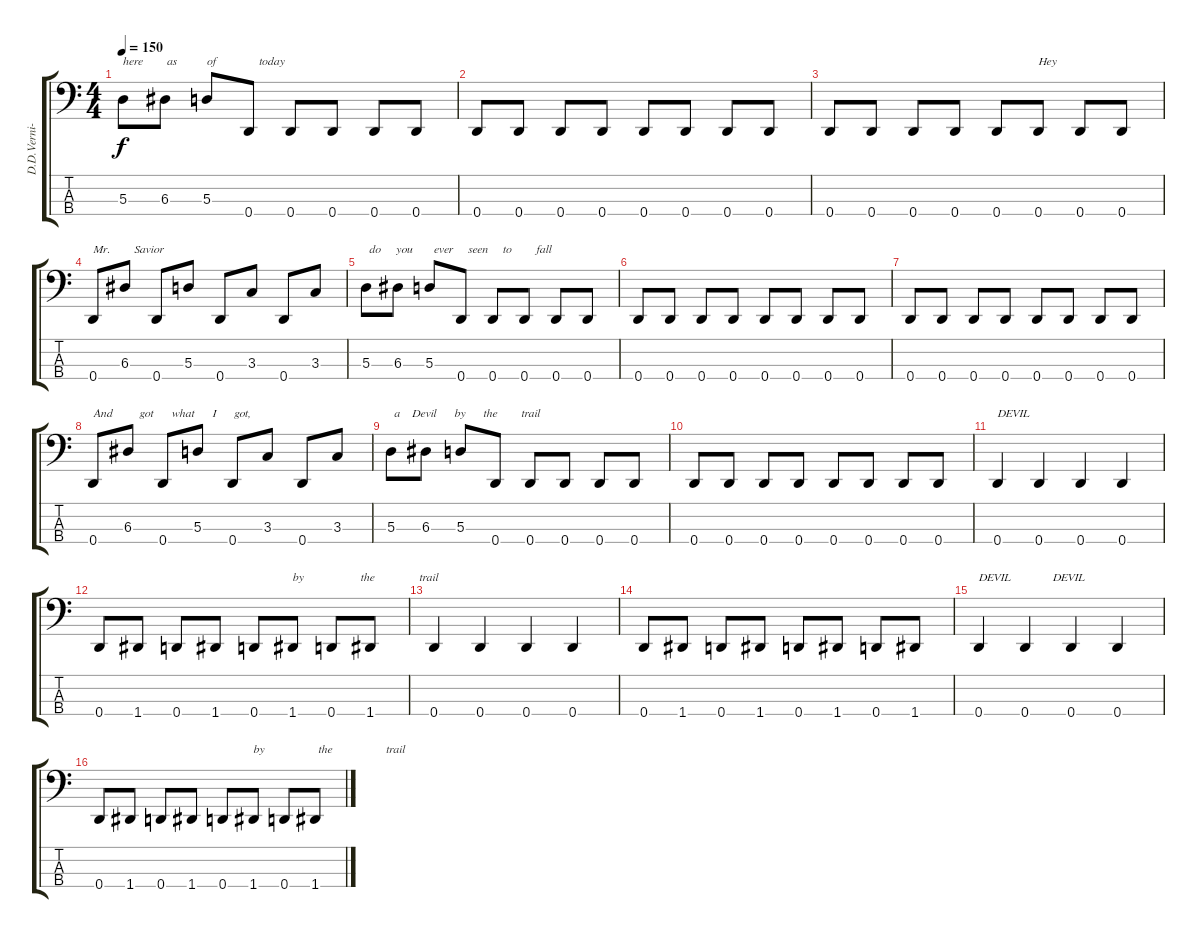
\track ("D.D.Verni-Bass" "D.D.Verni-") {instrument slapbass1}
\staff {score tabs}
\tuning (G2 D2 A1 D1) {hide}
\ts (4 4)
\tempo 150
\clef f4
\ks c
5.3.8{txt "here        as          of              today" dy f} 6.3.8 5.3.8 0.4.8 0.4.8 0.4.8 0.4.8 0.4.8 |
0.4.8 0.4.8 0.4.8 0.4.8 0.4.8 0.4.8 0.4.8 0.4.8 |
0.4.8 0.4.8 0.4.8 0.4.8 0.4.8 0.4.8{txt "Hey"} 0.4.8 0.4.8 |
0.4.8{txt "Mr.        Savior "} 6.3.8 0.4.8 5.3.8 0.4.8 3.3.8 0.4.8 3.3.8 |
5.3.8{txt " do     you       ever     seen     to        fall"} 6.3.8 5.3.8 0.4.8 0.4.8 0.4.8 0.4.8 0.4.8 |
0.4.8 0.4.8 0.4.8 0.4.8 0.4.8 0.4.8 0.4.8 0.4.8 |
0.4.8 0.4.8 0.4.8 0.4.8 0.4.8 0.4.8 0.4.8 0.4.8 |
0.4.8{txt "And         got      what      I      got, "} 6.3.8 0.4.8 5.3.8 0.4.8 3.3.8 0.4.8 3.3.8 |
5.3.8{txt " a    Devil      by      the        trail"} 6.3.8 5.3.8 0.4.8 0.4.8 0.4.8 0.4.8 0.4.8 |
0.4.8 0.4.8 0.4.8 0.4.8 0.4.8 0.4.8 0.4.8 0.4.8 |
0.4.4{txt "DEVIL           "} 0.4.4 0.4.4 0.4.4 |
0.4.8 1.4.8 0.4.8 1.4.8 0.4.8 1.4.8{txt "by                   the               trail      "} 0.4.8 1.4.8 |
0.4.4 0.4.4 0.4.4 0.4.4 |
0.4.8 1.4.8 0.4.8 1.4.8 0.4.8 1.4.8 0.4.8 1.4.8 |
0.4.4{txt "DEVIL              DEVIL            "} 0.4.4 0.4.4 0.4.4 |
0.4.8 1.4.8 0.4.8 1.4.8 0.4.8 1.4.8{txt "by                  the                  trail    "} 0.4.8 1.4.8
